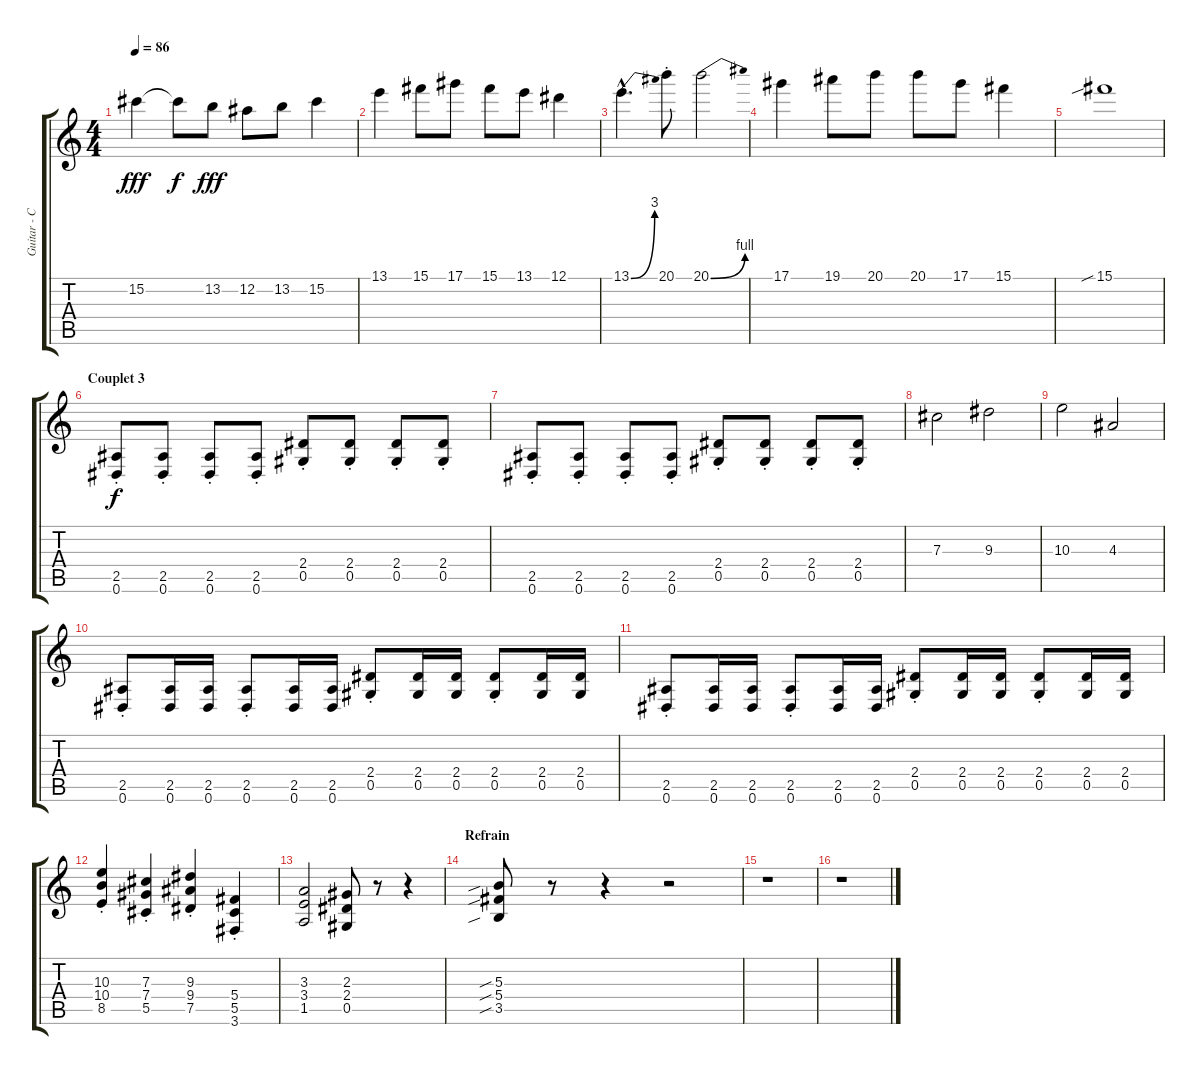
\track ("Guitar - Cederic Dupont" "Guitar - C") {instrument overdrivenguitar}
\staff {score tabs}
\tuning (Eb4 Bb3 Gb3 Db3 Ab2 Eb2) {hide}
\ts (4 4)
\tempo 86
\clef g2
\ks c
15.2.4{dy fff} 15.2{t}.8{dy f} 13.2.8{dy fff} 12.2.8 13.2.8 15.2.4 |
13.1.4 15.1.8 17.1.8 15.1.8 13.1.8 12.1.4 |
13.1{be (bend 0 0 60 12) hac}.4{d} 20.1{st}.8 20.1{be (bend 0 0 60 4)}.2 |
17.1.4 19.1.8 20.1.8 20.1.8 17.1.8 15.1.4 |
15.1{sib}.1 |
\section ("" "Couplet 3")
(2.5{st} 0.6{st}).8{dy f} (2.5{st} 0.6{st}).8 (2.5{st} 0.6{st}).8 (2.5{st} 0.6{st}).8 (2.4{st} 0.5{st}).8 (2.4{st} 0.5{st}).8 (2.4{st} 0.5{st}).8 (2.4{st} 0.5{st}).8 |
(2.5{st} 0.6{st}).8 (2.5{st} 0.6{st}).8 (2.5{st} 0.6{st}).8 (2.5{st} 0.6{st}).8 (2.4{st} 0.5{st}).8 (2.4{st} 0.5{st}).8 (2.4{st} 0.5{st}).8 (2.4{st} 0.5{st}).8 |
7.3.2 9.3.2 |
10.3.2 4.3.2 |
(2.5{st} 0.6{st}).8 (2.5 0.6).16 (2.5 0.6).16 (2.5{st} 0.6{st}).8 (2.5 0.6).16 (2.5 0.6).16 (2.4{st} 0.5{st}).8 (2.4 0.5).16 (2.4 0.5).16 (2.4{st} 0.5{st}).8 (2.4 0.5).16 (2.4 0.5).16 |
(2.5{st} 0.6{st}).8 (2.5 0.6).16 (2.5 0.6).16 (2.5{st} 0.6{st}).8 (2.5 0.6).16 (2.5 0.6).16 (2.4{st} 0.5{st}).8 (2.4 0.5).16 (2.4 0.5).16 (2.4{st} 0.5{st}).8 (2.4 0.5).16 (2.4 0.5).16 |
(10.3{st} 10.4{st} 8.5{st}).4 (7.3{st} 7.4{st} 5.5{st}).4 (9.3{st} 9.4{st} 7.5{st}).4 (5.4{st} 5.5{st} 3.6{st}).4 |
(3.3 3.4 1.5).2 (2.3 2.4 0.5).8 r.8 r.4 |
\section ("" "Refrain")
(5.3{sib} 5.4{sib} 3.5{sib}).8 r.8 r.4 r.2 |
r.1 |
r.1
